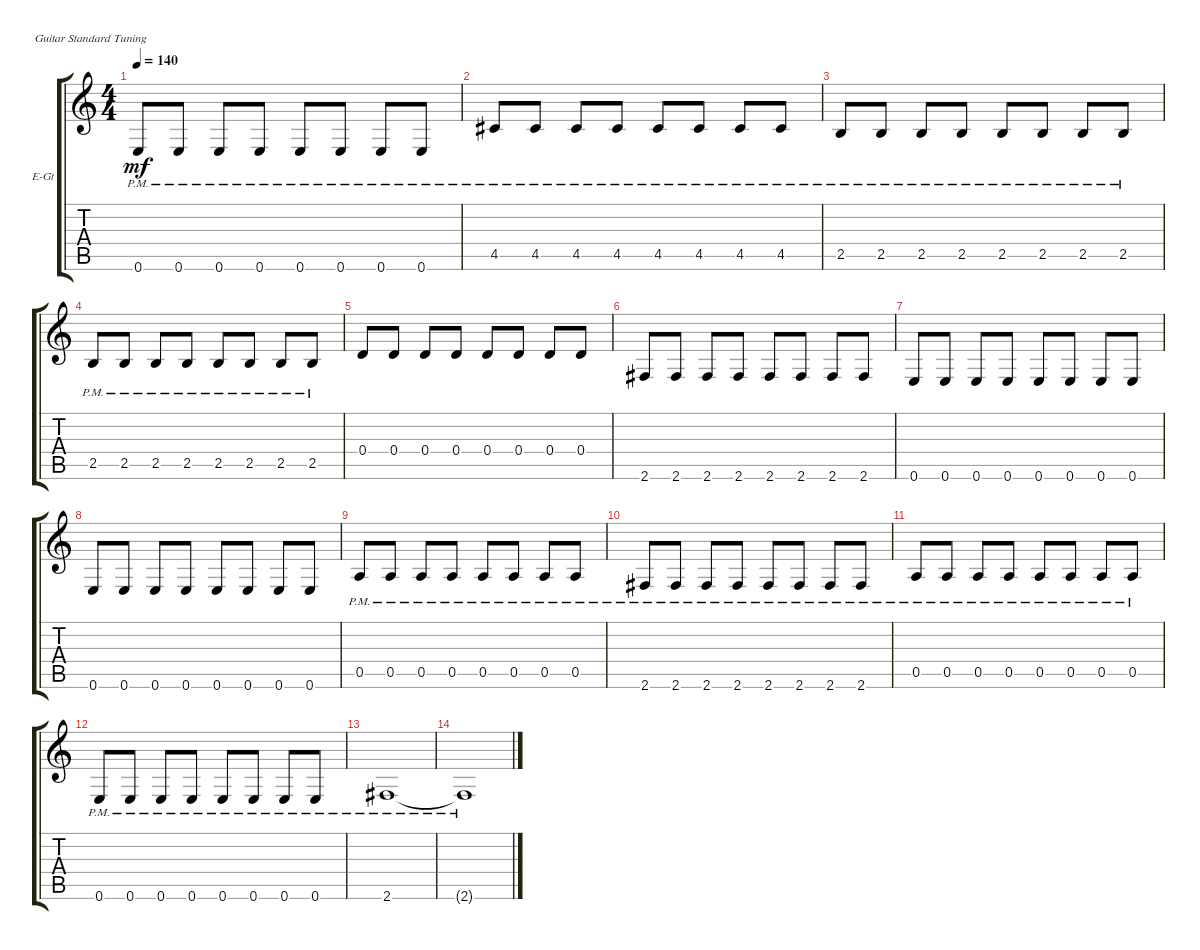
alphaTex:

\bracketExtendMode groupsimilarinstruments
\firstSystemTrackNameOrientation horizontal
\otherSystemsTrackNameOrientation horizontal
\track ("Electric Guitar 2" "E-Gt") {instrument distortionguitar}
\staff {score tabs}
\tuning (E4 B3 G3 D3 A2 E2)
\ts (4 4)
\tempo 140
\clef g2
\ks c
0.6{pm}.8{dy mf} 0.6{pm}.8 0.6{pm}.8 0.6{pm}.8 0.6{pm}.8 0.6{pm}.8 0.6{pm}.8 0.6{pm}.8 |
4.5{pm}.8 4.5{pm}.8 4.5{pm}.8 4.5{pm}.8 4.5{pm}.8 4.5{pm}.8 4.5{pm}.8 4.5{pm}.8 |
2.5{pm}.8 2.5{pm}.8 2.5{pm}.8 2.5{pm}.8 2.5{pm}.8 2.5{pm}.8 2.5{pm}.8 2.5{pm}.8 |
2.5{pm}.8 2.5{pm}.8 2.5{pm}.8 2.5{pm}.8 2.5{pm}.8 2.5{pm}.8 2.5{pm}.8 2.5{pm}.8 |
0.4.8 0.4.8 0.4.8 0.4.8 0.4.8 0.4.8 0.4.8 0.4.8 |
2.6.8 2.6.8 2.6.8 2.6.8 2.6.8 2.6.8 2.6.8 2.6.8 |
0.6.8 0.6.8 0.6.8 0.6.8 0.6.8 0.6.8 0.6.8 0.6.8 |
0.6.8 0.6.8 0.6.8 0.6.8 0.6.8 0.6.8 0.6.8 0.6.8 |
0.5{pm}.8 0.5{pm}.8 0.5{pm}.8 0.5{pm}.8 0.5{pm}.8 0.5{pm}.8 0.5{pm}.8 0.5{pm}.8 |
2.6{pm}.8 2.6{pm}.8 2.6{pm}.8 2.6{pm}.8 2.6{pm}.8 2.6{pm}.8 2.6{pm}.8 2.6{pm}.8 |
0.5{pm}.8 0.5{pm}.8 0.5{pm}.8 0.5{pm}.8 0.5{pm}.8 0.5{pm}.8 0.5{pm}.8 0.5{pm}.8 |
0.6{pm}.8 0.6{pm}.8 0.6{pm}.8 0.6{pm}.8 0.6{pm}.8 0.6{pm}.8 0.6{pm}.8 0.6{pm}.8 |
2.6{pm}.1 |
2.6{pm t}.1
